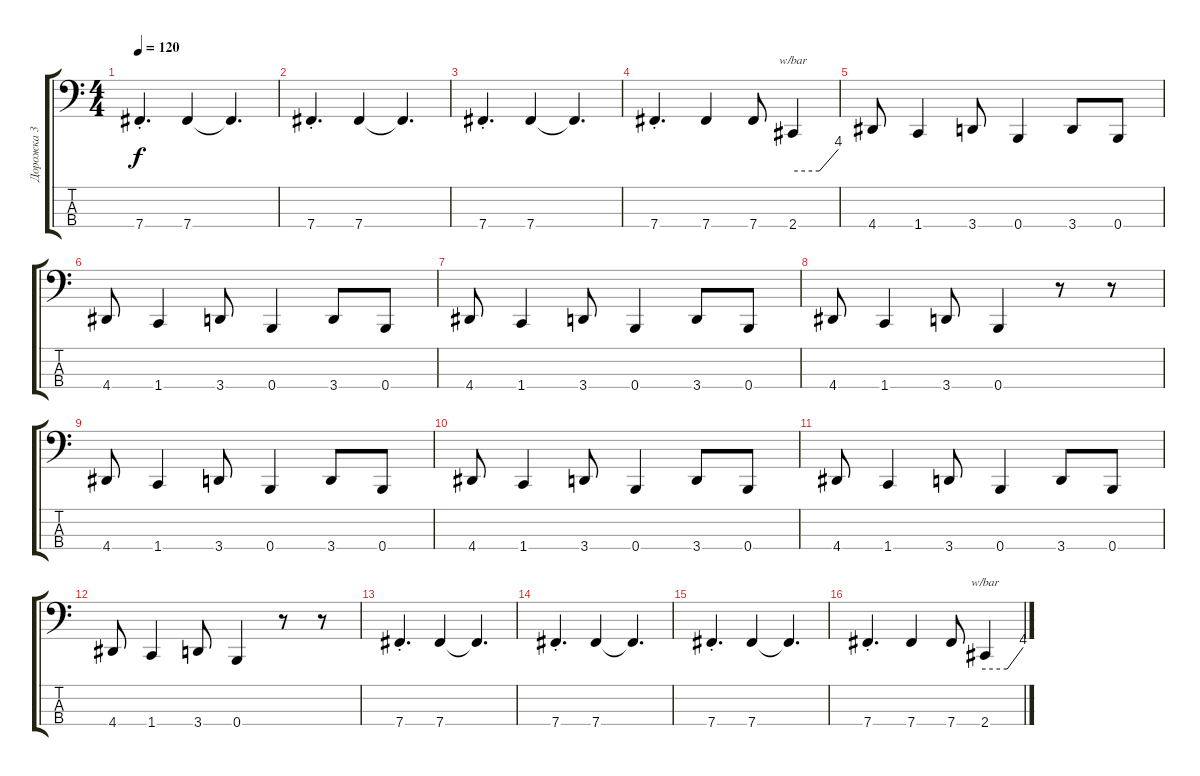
\track ("Дорожка 3" "Дорожка 3") {instrument electricbasspick}
\staff {score tabs}
\tuning (E2 B1 Gb1 B0) {hide}
\ts (4 4)
\tempo 120
\clef f4
\ks c
7.4{st}.4{d dy f} 7.4.4 7.4{t}.4{d} |
7.4{st}.4{d} 7.4.4 7.4{t}.4{d} |
7.4{st}.4{d} 7.4.4 7.4{t}.4{d} |
7.4{st}.4{d} 7.4.4 7.4.8 2.4.4{tbe (custom default 0 0 35 0 60 16)} |
4.4.8 1.4.4 3.4.8 0.4.4 3.4.8 0.4.8 |
4.4.8 1.4.4 3.4.8 0.4.4 3.4.8 0.4.8 |
4.4.8 1.4.4 3.4.8 0.4.4 3.4.8 0.4.8 |
4.4.8 1.4.4 3.4.8 0.4.4 r.8 r.8 |
4.4.8 1.4.4 3.4.8 0.4.4 3.4.8 0.4.8 |
4.4.8 1.4.4 3.4.8 0.4.4 3.4.8 0.4.8 |
4.4.8 1.4.4 3.4.8 0.4.4 3.4.8 0.4.8 |
4.4.8 1.4.4 3.4.8 0.4.4 r.8 r.8 |
7.4{st}.4{d} 7.4.4 7.4{t}.4{d} |
7.4{st}.4{d} 7.4.4 7.4{t}.4{d} |
7.4{st}.4{d} 7.4.4 7.4{t}.4{d} |
7.4{st}.4{d} 7.4.4 7.4.8 2.4.4{tbe (custom default 0 0 35 0 60 16)}
